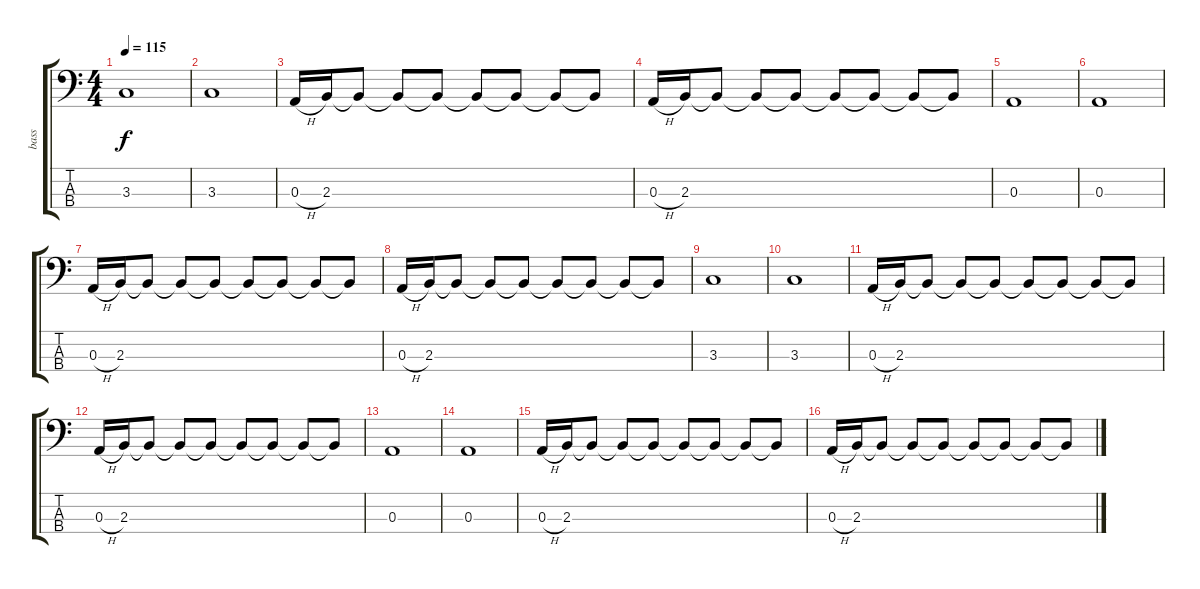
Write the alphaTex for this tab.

\track ("bass" "bass") {instrument fretlessbass}
\staff {score tabs}
\tuning (G2 D2 A1 E1) {hide}
\ts (4 4)
\tempo 115
\clef f4
\ks c
3.3.1{dy f} |
3.3.1 |
0.3{h}.16 2.3.16 2.3{t}.8 2.3{t}.8 2.3{t}.8 2.3{t}.8 2.3{t}.8 2.3{t}.8 2.3{t}.8 |
0.3{h}.16 2.3.16 2.3{t}.8 2.3{t}.8 2.3{t}.8 2.3{t}.8 2.3{t}.8 2.3{t}.8 2.3{t}.8 |
0.3.1 |
0.3.1 |
0.3{h}.16 2.3.16 2.3{t}.8 2.3{t}.8 2.3{t}.8 2.3{t}.8 2.3{t}.8 2.3{t}.8 2.3{t}.8 |
0.3{h}.16 2.3.16 2.3{t}.8 2.3{t}.8 2.3{t}.8 2.3{t}.8 2.3{t}.8 2.3{t}.8 2.3{t}.8 |
3.3.1 |
3.3.1 |
0.3{h}.16 2.3.16 2.3{t}.8 2.3{t}.8 2.3{t}.8 2.3{t}.8 2.3{t}.8 2.3{t}.8 2.3{t}.8 |
0.3{h}.16 2.3.16 2.3{t}.8 2.3{t}.8 2.3{t}.8 2.3{t}.8 2.3{t}.8 2.3{t}.8 2.3{t}.8 |
0.3.1 |
0.3.1 |
0.3{h}.16 2.3.16 2.3{t}.8 2.3{t}.8 2.3{t}.8 2.3{t}.8 2.3{t}.8 2.3{t}.8 2.3{t}.8 |
0.3{h}.16 2.3.16 2.3{t}.8 2.3{t}.8 2.3{t}.8 2.3{t}.8 2.3{t}.8 2.3{t}.8 2.3{t}.8
